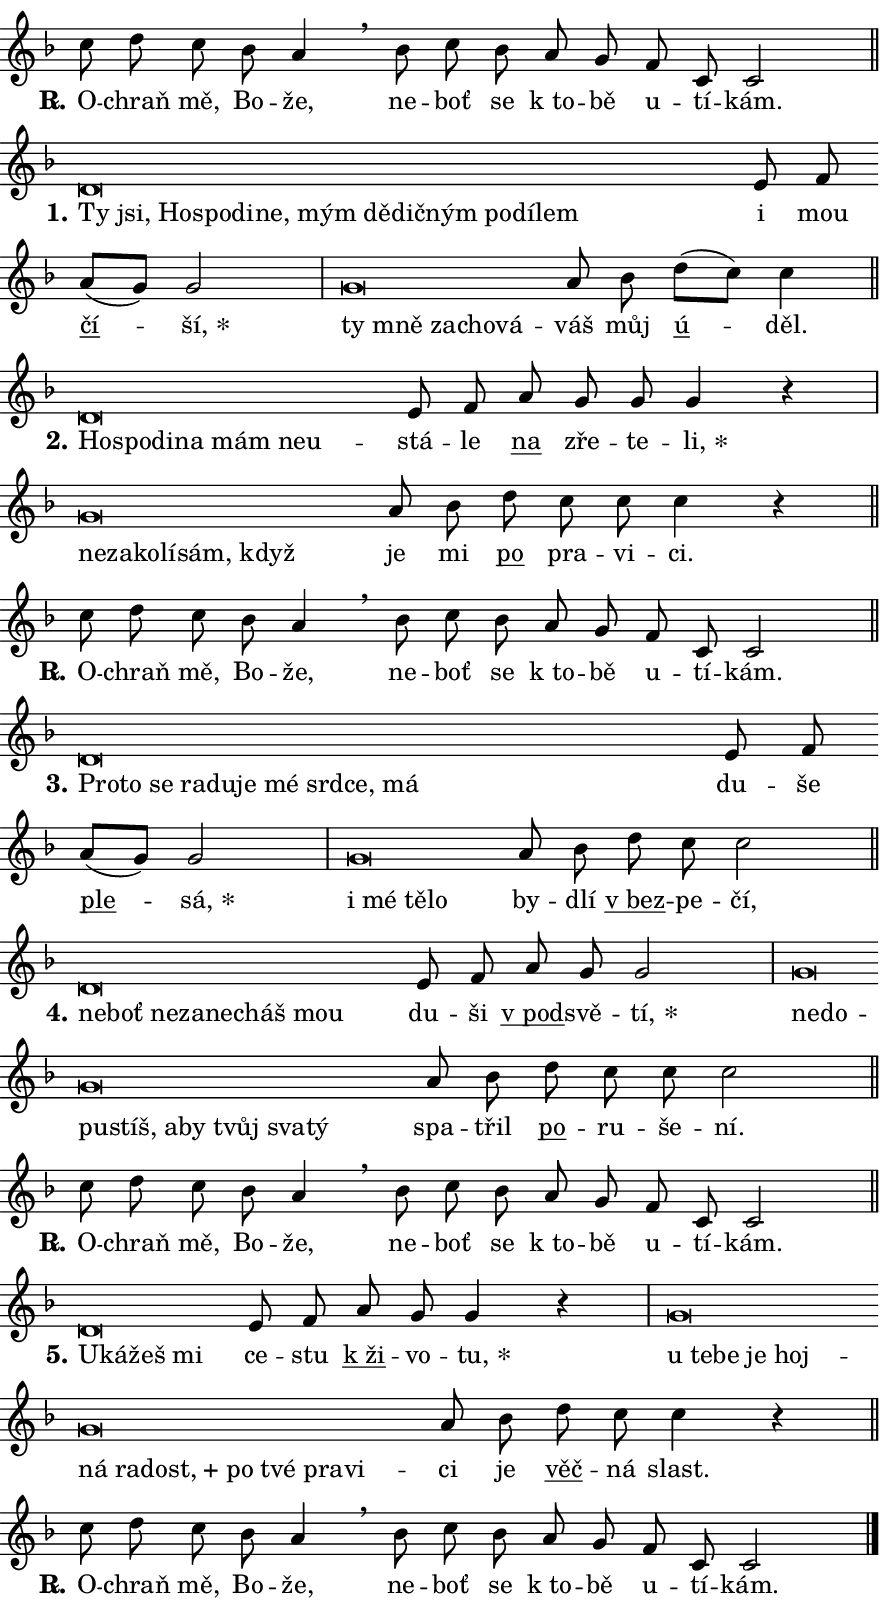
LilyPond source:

\version "2.24.0"
\header { tagline = "" }
\paper {
  indent = 0\cm
  top-margin = 0\cm
  right-margin = 0.13\cm % to fit lyric hyphens
  bottom-margin = 0\cm
  left-margin = 0\cm
  paper-width = 15\cm
  page-breaking = #ly:one-page-breaking
  system-system-spacing.basic-distance = #11
  score-system-spacing.basic-distance = #11
  ragged-last = ##f
}


%% Author: Thomas Morley
%% https://lists.gnu.org/archive/html/lilypond-user/2020-05/msg00002.html
#(define (line-position grob)
"Returns position of @var[grob} in current system:
   @code{'start}, if at first time-step
   @code{'end}, if at last time-step
   @code{'middle} otherwise
"
  (let* ((col (ly:item-get-column grob))
         (ln (ly:grob-object col 'left-neighbor))
         (rn (ly:grob-object col 'right-neighbor))
         (col-to-check-left (if (ly:grob? ln) ln col))
         (col-to-check-right (if (ly:grob? rn) rn col))
         (break-dir-left
           (and
             (ly:grob-property col-to-check-left 'non-musical #f)
             (ly:item-break-dir col-to-check-left)))
         (break-dir-right
           (and
             (ly:grob-property col-to-check-right 'non-musical #f)
             (ly:item-break-dir col-to-check-right))))
        (cond ((eqv? 1 break-dir-left) 'start)
              ((eqv? -1 break-dir-right) 'end)
              (else 'middle))))

#(define (tranparent-at-line-position vctor)
  (lambda (grob)
  "Relying on @code{line-position} select the relevant enry from @var{vctor}.
Used to determine transparency,"
    (case (line-position grob)
      ((end) (not (vector-ref vctor 0)))
      ((middle) (not (vector-ref vctor 1)))
      ((start) (not (vector-ref vctor 2))))))

noteHeadBreakVisibility =
#(define-music-function (break-visibility)(vector?)
"Makes @code{NoteHead}s transparent relying on @var{break-visibility}"
#{
  \override NoteHead.transparent =
    #(tranparent-at-line-position break-visibility)
#})

#(define delete-ledgers-for-transparent-note-heads
  (lambda (grob)
    "Reads whether a @code{NoteHead} is transparent.
If so this @code{NoteHead} is removed from @code{'note-heads} from
@var{grob}, which is supposed to be @code{LedgerLineSpanner}.
As a result ledgers are not printed for this @code{NoteHead}"
    (let* ((nhds-array (ly:grob-object grob 'note-heads))
           (nhds-list
             (if (ly:grob-array? nhds-array)
                 (ly:grob-array->list nhds-array)
                 '()))
           ;; Relies on the transparent-property being done before
           ;; Staff.LedgerLineSpanner.after-line-breaking is executed.
           ;; This is fragile ...
           (to-keep
             (remove
               (lambda (nhd)
                 (ly:grob-property nhd 'transparent #f))
               nhds-list)))
      ;; TODO find a better method to iterate over grob-arrays, similiar
      ;; to filter/remove etc for lists
      ;; For now rebuilt from scratch
      (set! (ly:grob-object grob 'note-heads)  '())
      (for-each
        (lambda (nhd)
          (ly:pointer-group-interface::add-grob grob 'note-heads nhd))
        to-keep))))

squashNotes = {
  \override NoteHead.X-extent = #'(-0.2 . 0.2)
  \override NoteHead.Y-extent = #'(-0.75 . 0)
  \override NoteHead.stencil =
    #(lambda (grob)
       (let ((pos (ly:grob-property grob 'staff-position)))
         (begin
           (if (< pos -7) (display "ERROR: Lower brevis then expected\n") (display ""))
           (if (<= pos -6) ly:text-interface::print ly:note-head::print))))
}
unSquashNotes = {
  \revert NoteHead.X-extent
  \revert NoteHead.Y-extent
  \revert NoteHead.stencil
}

hideNotes = \noteHeadBreakVisibility #begin-of-line-visible
unHideNotes = \noteHeadBreakVisibility #all-visible

% work-around for resetting accidentals
% https://lilypond.org/doc/v2.23/Documentation/notation/displaying-rhythms#unmetered-music
cadenzaMeasure = {
  \cadenzaOff
  \partial 1024 s1024
  \cadenzaOn
}

#(define-markup-command (accent layout props text) (markup?)
  "Underline accented syllable"
  (interpret-markup layout props
    #{\markup \override #'(offset . 4.3) \underline { #text }#}))

responsum = \markup \concat {
  "R" \hspace #-1.05 \path #0.1 #'((moveto 0 0.07) (lineto 0.9 0.8)) \hspace #0.05 "."
}

spaceSize = #0.6828661417322834 % exact space size for TeX Gyre Schola

\layout {
  \context {
    \Staff
    \remove "Time_signature_engraver"
    \override LedgerLineSpanner.after-line-breaking = #delete-ledgers-for-transparent-note-heads
  }
  \context {
    \Lyrics {
      \override LyricSpace.minimum-distance = \spaceSize
      \override LyricText.font-name = #"TeX Gyre Schola"
      \override LyricText.font-size = 1
      \override StanzaNumber.font-name = #"TeX Gyre Schola Bold"
      \override StanzaNumber.font-size = 1
    }
  }
  \context {
    \Score 
    \override NoteHead.text =
      #(lambda (grob) 
        (let ((pos (ly:grob-property grob 'staff-position)))
          #{\markup {
            \combine
              \halign #-0.55 \raise #(if (= pos -6) 0 0.5) \override #'(thickness . 2) \draw-line #'(3.2 . 0)
              \musicglyph "noteheads.sM1"
          }#}))
  }
}

% magnetic-lyrics.ily
%
%   written by
%     Jean Abou Samra <jean@abou-samra.fr>
%     Werner Lemberg <wl@gnu.org>
%
%   adapted by
%     Jiri Hon <jiri.hon@gmail.com>
%
% Version 2022-Apr-15

% https://www.mail-archive.com/lilypond-user@gnu.org/msg149350.html

#(define (Left_hyphen_pointer_engraver context)
   "Collect syllable-hyphen-syllable occurrences in lyrics and store
them in properties.  This engraver only looks to the left.  For
example, if the lyrics input is @code{foo -- bar}, it does the
following.

@itemize @bullet
@item
Set the @code{text} property of the @code{LyricHyphen} grob between
@q{foo} and @q{bar} to @code{foo}.

@item
Set the @code{left-hyphen} property of the @code{LyricText} grob with
text @q{foo} to the @code{LyricHyphen} grob between @q{foo} and
@q{bar}.
@end itemize

Use this auxiliary engraver in combination with the
@code{lyric-@/text::@/apply-@/magnetic-@/offset!} hook."
   (let ((hyphen #f)
         (text #f))
     (make-engraver
      (acknowledgers
       ((lyric-syllable-interface engraver grob source-engraver)
        (set! text grob)))
      (end-acknowledgers
       ((lyric-hyphen-interface engraver grob source-engraver)
        ;(when (not (grob::has-interface grob 'lyric-space-interface))
          (set! hyphen grob)));)
      ((stop-translation-timestep engraver)
       (when (and text hyphen)
         (ly:grob-set-object! text 'left-hyphen hyphen))
       (set! text #f)
       (set! hyphen #f)))))

#(define (lyric-text::apply-magnetic-offset! grob)
   "If the space between two syllables is less than the value in
property @code{LyricText@/.details@/.squash-threshold}, move the right
syllable to the left so that it gets concatenated with the left
syllable.

Use this function as a hook for
@code{LyricText@/.after-@/line-@/breaking} if the
@code{Left_@/hyphen_@/pointer_@/engraver} is active."
   (let ((hyphen (ly:grob-object grob 'left-hyphen #f)))
     (when hyphen
       (let ((left-text (ly:spanner-bound hyphen LEFT)))
         (when (grob::has-interface left-text 'lyric-syllable-interface)
           (let* ((common (ly:grob-common-refpoint grob left-text X))
                  (this-x-ext (ly:grob-extent grob common X))
                  (left-x-ext
                   (begin
                     ;; Trigger magnetism for left-text.
                     (ly:grob-property left-text 'after-line-breaking)
                     (ly:grob-extent left-text common X)))
                  ;; `delta` is the gap width between two syllables.
                  (delta (- (interval-start this-x-ext)
                            (interval-end left-x-ext)))
                  (details (ly:grob-property grob 'details))
                  (threshold (assoc-get 'squash-threshold details 0.2)))
             (when (< delta threshold)
               (let* (;; We have to manipulate the input text so that
                      ;; ligatures crossing syllable boundaries are not
                      ;; disabled.  For languages based on the Latin
                      ;; script this is essentially a beautification.
                      ;; However, for non-Western scripts it can be a
                      ;; necessity.
                      (lt (ly:grob-property left-text 'text))
                      (rt (ly:grob-property grob 'text))
                      (is-space (grob::has-interface hyphen 'lyric-space-interface))
                      (space (if is-space " " ""))
                      (extra-delta (if is-space spaceSize 0))
                      ;; Append new syllable.
                      (ltrt-space (if (and (string? lt) (string? rt))
                                (string-append lt space rt)
                                (make-concat-markup (list lt space rt))))
                      ;; Right-align `ltrt` to the right side.
                      (ltrt-space-markup (grob-interpret-markup
                               grob
                               (make-translate-markup
                                (cons (interval-length this-x-ext) 0)
                                (make-right-align-markup ltrt-space)))))
                 (begin
                   ;; Don't print `left-text`.
                   (ly:grob-set-property! left-text 'stencil #f)
                   ;; Set text and stencil (which holds all collected
                   ;; syllables so far) and shift it to the left.
                   (ly:grob-set-property! grob 'text ltrt-space)
                   (ly:grob-set-property! grob 'stencil ltrt-space-markup)
                   (ly:grob-translate-axis! grob (- (- delta extra-delta)) X))))))))))


#(define (lyric-hyphen::displace-bounds-first grob)
   ;; Make very sure this callback isn't triggered too early.
   (let ((left (ly:spanner-bound grob LEFT))
         (right (ly:spanner-bound grob RIGHT)))
     (ly:grob-property left 'after-line-breaking)
     (ly:grob-property right 'after-line-breaking)
     (ly:lyric-hyphen::print grob)))

squashThreshold = #0.4

\layout {
  \context {
    \Lyrics
    \consists #Left_hyphen_pointer_engraver
    \override LyricText.after-line-breaking =
      #lyric-text::apply-magnetic-offset!
    \override LyricHyphen.stencil = #lyric-hyphen::displace-bounds-first
    \override LyricText.details.squash-threshold = \squashThreshold
    \override LyricHyphen.minimum-distance = 0
    \override LyricHyphen.minimum-length = \squashThreshold
  }
}

squashText = \override LyricText.details.squash-threshold = 9999
unSquashText = \override LyricText.details.squash-threshold = \squashThreshold

leftText = \override LyricText.self-alignment-X = #LEFT
unLeftText = \revert LyricText.self-alignment-X

starOffset = #(lambda (grob) 
                (let ((x_offset (ly:self-alignment-interface::aligned-on-x-parent grob)))
                  (if (= x_offset 0) 0 (+ x_offset 1.2))))

star = #(define-music-function (syllable)(string?)
"Append star separator at the end of a syllable"
#{
  \once \override LyricText.X-offset = #starOffset
  \lyricmode { \markup {
    #syllable
    \override #'((font-name . "TeX Gyre Schola Bold")) \hspace #0.2 \lower #0.65 \larger "*"
  } }
#})

starAccent = #(define-music-function (syllable)(string?)
"Append star separator at the end of a syllable and make accent"
#{
  \once \override LyricText.X-offset = #starOffset
  \lyricmode { \markup {
    \accent #syllable
    \override #'((font-name . "TeX Gyre Schola Bold")) \hspace #0.2 \lower #0.65 \larger "*"
  } }
#})

breath = #(define-music-function (syllable)(string?)
"Append breathing indicator at the end of a syllable"
#{
  \lyricmode { \markup { #syllable "+" } }
#})

optionalBreath = #(define-music-function (syllable)(string?)
"Append optional breathing indicator at the end of a syllable"
#{
  \lyricmode { \markup { #syllable "(+)" } }
#})


\score {
    <<
        \new Voice = "melody" { \cadenzaOn \key f \major \relative { c''8 d c bes a4 \breathe \bar "" bes8 c bes \bar "" a g \bar "" f c c2 \cadenzaMeasure \bar "||" \break } }
        \new Lyrics \lyricsto "melody" { \lyricmode { \set stanza = \responsum
O -- chraň mě, Bo -- že, ne -- boť se "k to" -- bě u -- tí -- kám. } }
    >>
    \layout {}
}

\score {
    <<
        \new Voice = "melody" { \cadenzaOn \key f \major \relative { \squashNotes d'\breve*1/16 \hideNotes \breve*1/16 \bar "" \breve*1/16 \bar "" \breve*1/16 \bar "" \breve*1/16 \bar "" \breve*1/16 \bar "" \breve*1/16 \bar "" \breve*1/16 \bar "" \breve*1/16 \bar "" \breve*1/16 \bar "" \breve*1/16 \bar "" \breve*1/16 \breve*1/16 \bar "" \unHideNotes \unSquashNotes e8 f \bar "" a[( g)] g2 \cadenzaMeasure \bar "|" \squashNotes g\breve*1/16 \hideNotes \breve*1/16 \bar "" \breve*1/16 \bar "" \breve*1/16 \breve*1/16 \bar "" \unHideNotes \unSquashNotes a8 bes \bar "" d[( c)] c4 \cadenzaMeasure \bar "||" \break } }
        \new Lyrics \lyricsto "melody" { \lyricmode { \set stanza = "1."
\leftText Ty \squashText jsi, Ho -- spo -- di -- ne, mým dě -- dič -- ným po -- dí -- lem \unLeftText \unSquashText i mou \markup \accent čí -- \star ší, \leftText ty \squashText mně za -- cho -- vá -- \unLeftText \unSquashText váš můj \markup \accent ú -- děl. } }
    >>
    \layout {}
}

\score {
    <<
        \new Voice = "melody" { \cadenzaOn \key f \major \relative { \squashNotes d'\breve*1/16 \hideNotes \breve*1/16 \bar "" \breve*1/16 \bar "" \breve*1/16 \bar "" \breve*1/16 \bar "" \breve*1/16 \breve*1/16 \bar "" \unHideNotes \unSquashNotes e8 f \bar "" a g g g4 r \cadenzaMeasure \bar "|" \squashNotes g\breve*1/16 \hideNotes \breve*1/16 \bar "" \breve*1/16 \bar "" \breve*1/16 \bar "" \breve*1/16 \breve*1/16 \bar "" \unHideNotes \unSquashNotes a8 bes \bar "" d c c c4 r \cadenzaMeasure \bar "||" \break } }
        \new Lyrics \lyricsto "melody" { \lyricmode { \set stanza = "2."
\leftText Ho -- \squashText spo -- di -- na mám ne -- u -- \unLeftText \unSquashText stá -- le \markup \accent na zře -- te -- \star li, \leftText ne -- \squashText za -- ko -- lí -- sám, když \unLeftText \unSquashText je mi \markup \accent po pra -- vi -- ci. } }
    >>
    \layout {}
}

\score {
    <<
        \new Voice = "melody" { \cadenzaOn \key f \major \relative { c''8 d c bes a4 \breathe \bar "" bes8 c bes \bar "" a g \bar "" f c c2 \cadenzaMeasure \bar "||" \break } }
        \new Lyrics \lyricsto "melody" { \lyricmode { \set stanza = \responsum
O -- chraň mě, Bo -- že, ne -- boť se "k to" -- bě u -- tí -- kám. } }
    >>
    \layout {}
}

\score {
    <<
        \new Voice = "melody" { \cadenzaOn \key f \major \relative { \squashNotes d'\breve*1/16 \hideNotes \breve*1/16 \bar "" \breve*1/16 \bar "" \breve*1/16 \bar "" \breve*1/16 \bar "" \breve*1/16 \bar "" \breve*1/16 \bar "" \breve*1/16 \bar "" \breve*1/16 \breve*1/16 \bar "" \unHideNotes \unSquashNotes e8 f \bar "" a[( g)] g2 \cadenzaMeasure \bar "|" \squashNotes g\breve*1/16 \hideNotes \breve*1/16 \bar "" \breve*1/16 \breve*1/16 \bar "" \unHideNotes \unSquashNotes a8 bes \bar "" d c c2 \cadenzaMeasure \bar "||" \break } }
        \new Lyrics \lyricsto "melody" { \lyricmode { \set stanza = "3."
\leftText Pro -- \squashText to se ra -- du -- je mé srd -- ce, má \unLeftText \unSquashText du -- še \markup \accent ple -- \star sá, \leftText i \squashText mé tě -- lo \unLeftText \unSquashText by -- dlí \markup \accent "v bez" -- pe -- čí, } }
    >>
    \layout {}
}

\score {
    <<
        \new Voice = "melody" { \cadenzaOn \key f \major \relative { \squashNotes d'\breve*1/16 \hideNotes \breve*1/16 \bar "" \breve*1/16 \bar "" \breve*1/16 \bar "" \breve*1/16 \bar "" \breve*1/16 \breve*1/16 \bar "" \unHideNotes \unSquashNotes e8 f \bar "" a g g2 \cadenzaMeasure \bar "|" \squashNotes g\breve*1/16 \hideNotes \breve*1/16 \bar "" \breve*1/16 \bar "" \breve*1/16 \bar "" \breve*1/16 \bar "" \breve*1/16 \bar "" \breve*1/16 \bar "" \breve*1/16 \breve*1/16 \bar "" \unHideNotes \unSquashNotes a8 bes \bar "" d c c c2 \cadenzaMeasure \bar "||" \break } }
        \new Lyrics \lyricsto "melody" { \lyricmode { \set stanza = "4."
\leftText ne -- \squashText boť ne -- za -- ne -- cháš mou \unLeftText \unSquashText du -- ši \markup \accent "v pod" -- svě -- \star tí, \leftText ne -- \squashText do -- pu -- stíš, a -- by tvůj sva -- tý \unLeftText \unSquashText spa -- třil \markup \accent po -- ru -- še -- ní. } }
    >>
    \layout {}
}

\score {
    <<
        \new Voice = "melody" { \cadenzaOn \key f \major \relative { c''8 d c bes a4 \breathe \bar "" bes8 c bes \bar "" a g \bar "" f c c2 \cadenzaMeasure \bar "||" \break } }
        \new Lyrics \lyricsto "melody" { \lyricmode { \set stanza = \responsum
O -- chraň mě, Bo -- že, ne -- boť se "k to" -- bě u -- tí -- kám. } }
    >>
    \layout {}
}

\score {
    <<
        \new Voice = "melody" { \cadenzaOn \key f \major \relative { \squashNotes d'\breve*1/16 \hideNotes \breve*1/16 \bar "" \breve*1/16 \breve*1/16 \bar "" \unHideNotes \unSquashNotes e8 f \bar "" a g g4 r \cadenzaMeasure \bar "|" \squashNotes g\breve*1/16 \hideNotes \breve*1/16 \bar "" \breve*1/16 \bar "" \breve*1/16 \bar "" \breve*1/16 \bar "" \breve*1/16 \bar "" \breve*1/16 \bar "" \breve*1/16 \bar "" \breve*1/16 \bar "" \breve*1/16 \bar "" \breve*1/16 \breve*1/16 \bar "" \unHideNotes \unSquashNotes a8 bes \bar "" d c c4 r \cadenzaMeasure \bar "||" \break } }
        \new Lyrics \lyricsto "melody" { \lyricmode { \set stanza = "5."
\leftText U -- \squashText ká -- žeš mi \unLeftText \unSquashText ce -- stu \markup \accent "k ži" -- vo -- \star tu, \leftText u \squashText te -- be je hoj -- ná ra -- \breath "dost," po tvé pra -- vi -- \unLeftText \unSquashText ci je \markup \accent věč -- ná slast. } }
    >>
    \layout {}
}

\score {
    <<
        \new Voice = "melody" { \cadenzaOn \key f \major \relative { c''8 d c bes a4 \breathe \bar "" bes8 c bes \bar "" a g \bar "" f c c2 \cadenzaMeasure \bar "||" \break } \bar "|." }
        \new Lyrics \lyricsto "melody" { \lyricmode { \set stanza = \responsum
O -- chraň mě, Bo -- že, ne -- boť se "k to" -- bě u -- tí -- kám. } }
    >>
    \layout {}
}
